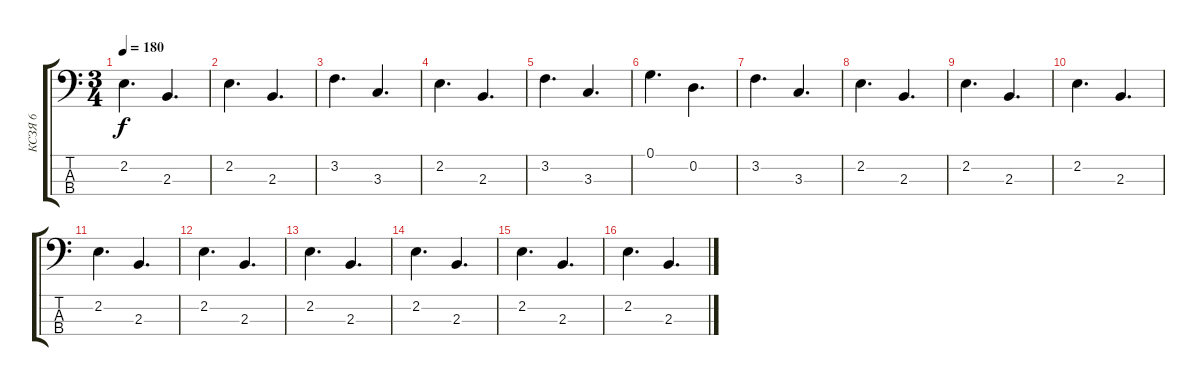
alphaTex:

\track ("КСЗЯ 6" "КСЗЯ 6") {instrument electricbassfinger}
\staff {score tabs}
\tuning (G2 D2 A1 E1) {hide}
\ts (3 4)
\tempo 180
\clef f4
\ks c
2.2.4{d dy f} 2.3.4{d} |
2.2.4{d} 2.3.4{d} |
3.2.4{d} 3.3.4{d} |
2.2.4{d} 2.3.4{d} |
3.2.4{d} 3.3.4{d} |
0.1.4{d} 0.2.4{d} |
3.2.4{d} 3.3.4{d} |
2.2.4{d} 2.3.4{d} |
2.2.4{d} 2.3.4{d} |
2.2.4{d} 2.3.4{d} |
2.2.4{d} 2.3.4{d} |
2.2.4{d} 2.3.4{d} |
2.2.4{d} 2.3.4{d} |
2.2.4{d} 2.3.4{d} |
2.2.4{d} 2.3.4{d} |
2.2.4{d} 2.3.4{d}
